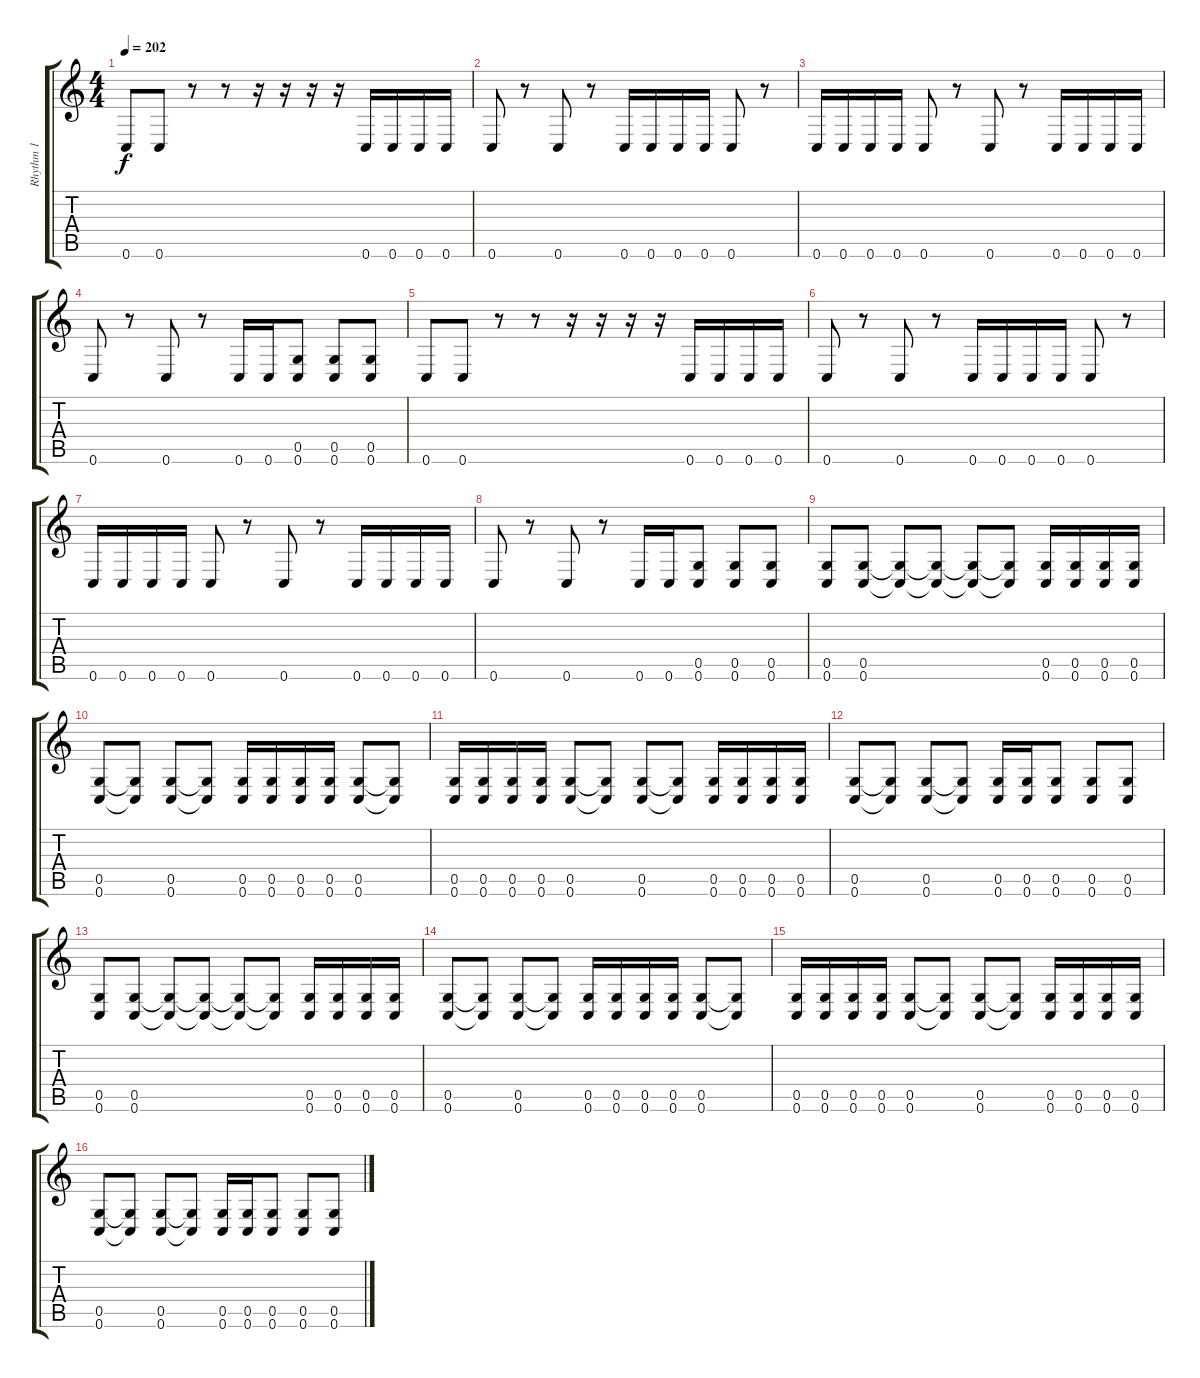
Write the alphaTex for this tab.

\track ("Rhythm 1" "Rhythm 1") {instrument distortionguitar}
\staff {score tabs}
\tuning (D4 A3 F3 C3 G2 C2) {hide}
\ts (4 4)
\tempo 202
\clef g2
\ks c
0.6.8{dy f} 0.6.8 r.8 r.8 r.16 r.16 r.16 r.16 0.6.16 0.6.16 0.6.16 0.6.16 |
0.6.8 r.8 0.6.8 r.8 0.6.16 0.6.16 0.6.16 0.6.16 0.6.8 r.8 |
0.6.16 0.6.16 0.6.16 0.6.16 0.6.8 r.8 0.6.8 r.8 0.6.16 0.6.16 0.6.16 0.6.16 |
0.6.8 r.8 0.6.8 r.8 0.6.16 0.6.16 (0.5 0.6).8 (0.5 0.6).8 (0.5 0.6).8 |
0.6.8 0.6.8 r.8 r.8 r.16 r.16 r.16 r.16 0.6.16 0.6.16 0.6.16 0.6.16 |
0.6.8 r.8 0.6.8 r.8 0.6.16 0.6.16 0.6.16 0.6.16 0.6.8 r.8 |
0.6.16 0.6.16 0.6.16 0.6.16 0.6.8 r.8 0.6.8 r.8 0.6.16 0.6.16 0.6.16 0.6.16 |
0.6.8 r.8 0.6.8 r.8 0.6.16 0.6.16 (0.5 0.6).8 (0.5 0.6).8 (0.5 0.6).8 |
(0.5 0.6).8 (0.5 0.6).8 (0.5{t} 0.6{t}).8 (0.5{t} 0.6{t}).8 (0.5{t} 0.6{t}).8 (0.5{t} 0.6{t}).8 (0.5 0.6).16 (0.5 0.6).16 (0.5 0.6).16 (0.5 0.6).16 |
(0.5 0.6).8 (0.5{t} 0.6{t}).8 (0.5 0.6).8 (0.5{t} 0.6{t}).8 (0.5 0.6).16 (0.5 0.6).16 (0.5 0.6).16 (0.5 0.6).16 (0.5 0.6).8 (0.5{t} 0.6{t}).8 |
(0.5 0.6).16 (0.5 0.6).16 (0.5 0.6).16 (0.5 0.6).16 (0.5 0.6).8 (0.5{t} 0.6{t}).8 (0.5 0.6).8 (0.5{t} 0.6{t}).8 (0.5 0.6).16 (0.5 0.6).16 (0.5 0.6).16 (0.5 0.6).16 |
(0.5 0.6).8 (0.5{t} 0.6{t}).8 (0.5 0.6).8 (0.5{t} 0.6{t}).8 (0.5 0.6).16 (0.5 0.6).16 (0.5 0.6).8 (0.5 0.6).8 (0.5 0.6).8 |
(0.5 0.6).8 (0.5 0.6).8 (0.5{t} 0.6{t}).8 (0.5{t} 0.6{t}).8 (0.5{t} 0.6{t}).8 (0.5{t} 0.6{t}).8 (0.5 0.6).16 (0.5 0.6).16 (0.5 0.6).16 (0.5 0.6).16 |
(0.5 0.6).8 (0.5{t} 0.6{t}).8 (0.5 0.6).8 (0.5{t} 0.6{t}).8 (0.5 0.6).16 (0.5 0.6).16 (0.5 0.6).16 (0.5 0.6).16 (0.5 0.6).8 (0.5{t} 0.6{t}).8 |
(0.5 0.6).16 (0.5 0.6).16 (0.5 0.6).16 (0.5 0.6).16 (0.5 0.6).8 (0.5{t} 0.6{t}).8 (0.5 0.6).8 (0.5{t} 0.6{t}).8 (0.5 0.6).16 (0.5 0.6).16 (0.5 0.6).16 (0.5 0.6).16 |
(0.5 0.6).8 (0.5{t} 0.6{t}).8 (0.5 0.6).8 (0.5{t} 0.6{t}).8 (0.5 0.6).16 (0.5 0.6).16 (0.5 0.6).8 (0.5 0.6).8 (0.5 0.6).8
